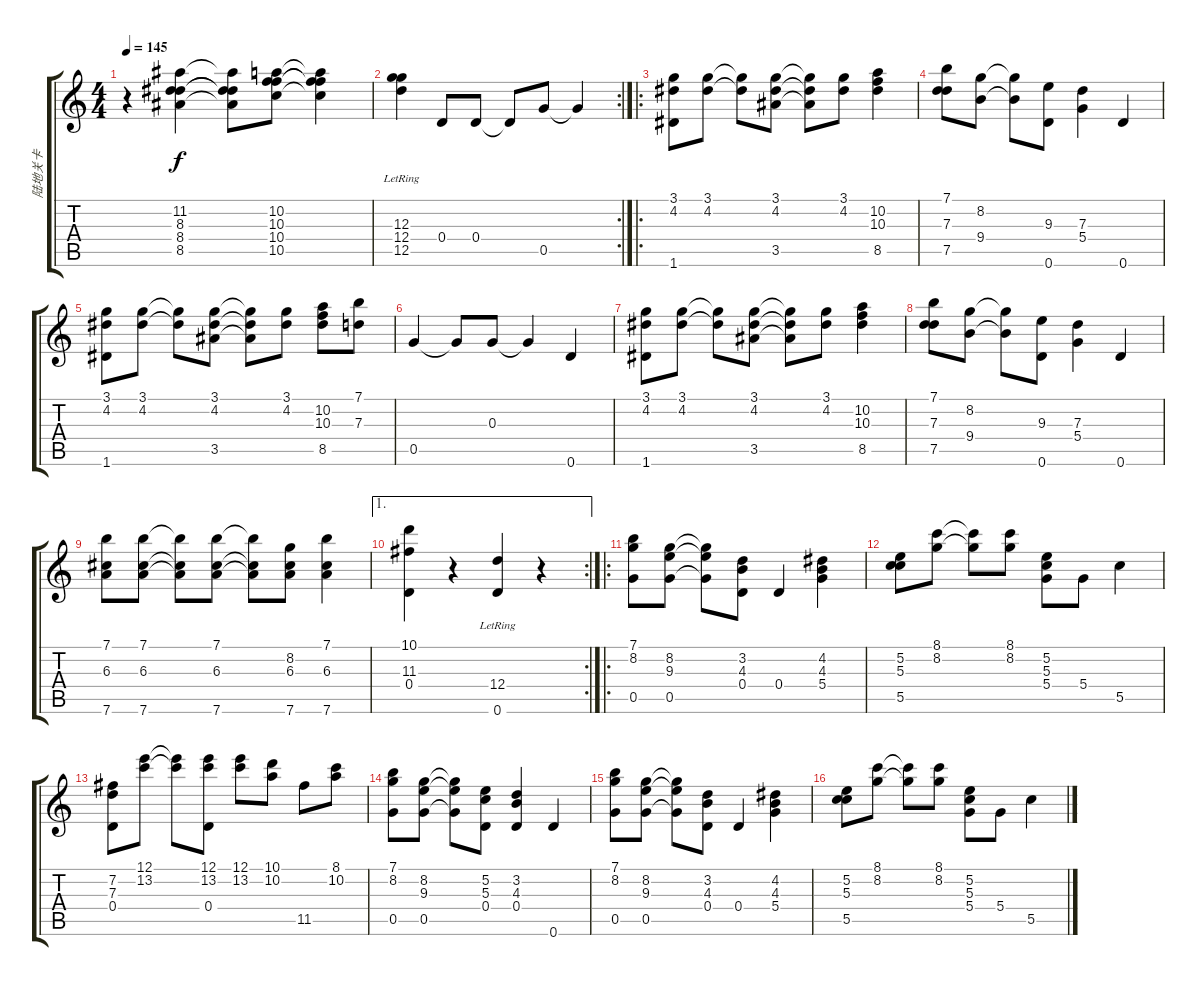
\track ("陆地关卡" "陆地关卡") {instrument acousticguitarnylon}
\staff {score tabs}
\tuning (E4 B3 G3 D3 G3 D3) {hide}
\ts (4 4)
\tempo 145
\clef g2
\ks c
r.4{dy f} (11.2 8.3 8.4 8.5).4 (11.2{t} 8.3{t} 8.4{t} 8.5{t}).8 (10.2 10.3 10.4 10.5).8 (10.2{t} 10.3{t} 10.4{t} 10.5{t}).4 |
\rc 2
(12.3{lr} 12.4{lr} 12.5{lr}).4 0.4.8 0.4.8 0.4{t}.8 0.5.8 0.5{t}.4 |
\ro
(3.1 4.2 1.6).8 (3.1 4.2).8 (3.1{t} 4.2{t}).8 (3.1 4.2 3.5).8 (3.1{t} 4.2{t} 3.5{t}).8 (3.1 4.2).8 (10.2 10.3 8.5).4 |
(7.1 7.3 7.5).8 (8.2 9.4).8 (8.2{t} 9.4{t}).8 (9.3 0.6).8 (7.3 5.4).4 0.6.4 |
(3.1 4.2 1.6).8 (3.1 4.2).8 (3.1{t} 4.2{t}).8 (3.1 4.2 3.5).8 (3.1{t} 4.2{t} 3.5{t}).8 (3.1 4.2).8 (10.2 10.3 8.5).8 (7.1 7.3).8 |
0.5.4 0.5{t}.8 0.3.8 0.3{t}.4 0.6.4 |
(3.1 4.2 1.6).8 (3.1 4.2).8 (3.1{t} 4.2{t}).8 (3.1 4.2 3.5).8 (3.1{t} 4.2{t} 3.5{t}).8 (3.1 4.2).8 (10.2 10.3 8.5).4 |
(7.1 7.3 7.5).8 (8.2 9.4).8 (8.2{t} 9.4{t}).8 (9.3 0.6).8 (7.3 5.4).4 0.6.4 |
(7.1 6.3 7.6).8 (7.1 6.3 7.6).8 (7.1{t} 6.3{t} 7.6{t}).8 (7.1 6.3 7.6).8 (7.1{t} 6.3{t} 7.6{t}).8 (8.2 6.3 7.6).8 (7.1 6.3 7.6).4 |
\ae 1
\rc 2
(10.1 11.3 0.4).4 r.4 (12.4{lr} 0.6).4 r.4 |
\ro
(7.1 8.2 0.5).8 (8.2 9.3 0.5).8 (8.2{t} 9.3{t} 0.5{t}).8 (3.2 4.3 0.4).8 0.4.4 (4.2 4.3 5.4).4 |
(5.2 5.3 5.5).8 (8.1 8.2).8 (8.1{t} 8.2{t}).8 (8.1 8.2).8 (5.2 5.3 5.4).8 5.4.8 5.5.4 |
(7.2 7.3 0.4).8 (12.1 13.2).8 (12.1{t} 13.2{t}).8 (12.1 13.2 0.4).8 (12.1 13.2).8 (10.1 10.2).8 11.5.8 (8.1 10.2).8 |
(7.1 8.2 0.5).8 (8.2 9.3 0.5).8 (8.2{t} 9.3{t} 0.5{t}).8 (5.2 5.3 0.4).8 (3.2 4.3 0.4).4 0.6.4 |
(7.1 8.2 0.5).8 (8.2 9.3 0.5).8 (8.2{t} 9.3{t} 0.5{t}).8 (3.2 4.3 0.4).8 0.4.4 (4.2 4.3 5.4).4 |
(5.2 5.3 5.5).8 (8.1 8.2).8 (8.1{t} 8.2{t}).8 (8.1 8.2).8 (5.2 5.3 5.4).8 5.4.8 5.5.4
